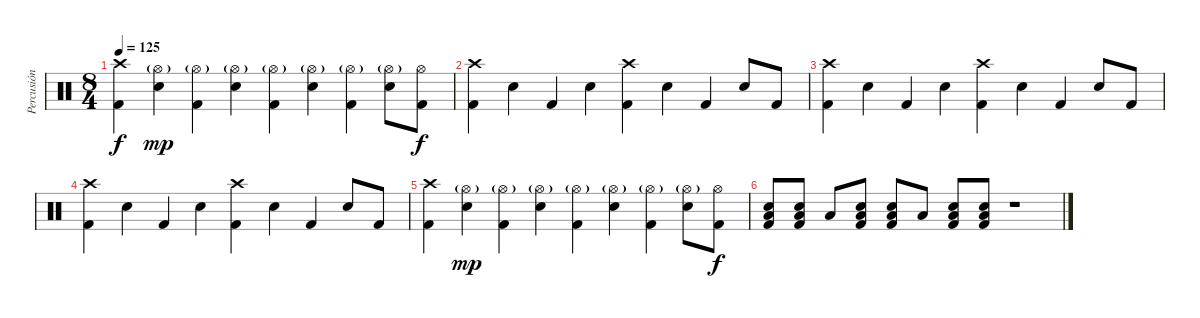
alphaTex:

\track ("Percusión" "Percusión") {instrument percussion}
\staff {score}
\articulation defaults
\ts (8 4)
\tempo 125
\clef neutral
\ks c
("Crash high (hit)" "Kick (hit) 2").4{dy f} ("Hi-Hat (open)"{g} "Snare (hit) 2").4{dy mp} ("Hi-Hat (open)"{g} "Kick (hit) 2").4 ("Hi-Hat (open)"{g} "Snare (hit) 2").4 ("Hi-Hat (open)"{g} "Kick (hit) 2").4 ("Hi-Hat (open)"{g} "Snare (hit) 2").4 ("Hi-Hat (open)"{g} "Kick (hit) 2").4 ("Hi-Hat (open)"{g} "Snare (hit) 2").8 ("Hi-Hat (open)" "Kick (hit) 2").8{dy f} |
("Crash high (hit)" "Kick (hit) 2").4 "Snare (hit) 2".4 "Kick (hit) 2".4 "Snare (hit) 2".4 ("Crash high (hit)" "Kick (hit) 2").4 "Snare (hit) 2".4 "Kick (hit) 2".4 "Snare (hit) 2".8 "Kick (hit) 2".8 |
("Crash high (hit)" "Kick (hit) 2").4 "Snare (hit) 2".4 "Kick (hit) 2".4 "Snare (hit) 2".4 ("Crash high (hit)" "Kick (hit) 2").4 "Snare (hit) 2".4 "Kick (hit) 2".4 "Snare (hit) 2".8 "Kick (hit) 2".8 |
("Crash high (hit)" "Kick (hit) 2").4 "Snare (hit) 2".4 "Kick (hit) 2".4 "Snare (hit) 2".4 ("Crash high (hit)" "Kick (hit) 2").4 "Snare (hit) 2".4 "Kick (hit) 2".4 "Snare (hit) 2".8 "Kick (hit) 2".8 |
("Crash high (hit)" "Kick (hit) 2").4 ("Hi-Hat (open)"{g} "Snare (hit) 2").4{dy mp} ("Hi-Hat (open)"{g} "Kick (hit) 2").4 ("Hi-Hat (open)"{g} "Snare (hit) 2").4 ("Hi-Hat (open)"{g} "Kick (hit) 2").4 ("Hi-Hat (open)"{g} "Snare (hit) 2").4 ("Hi-Hat (open)"{g} "Kick (hit) 2").4 ("Hi-Hat (open)"{g} "Snare (hit) 2").8 ("Hi-Hat (open)" "Kick (hit) 2").8{dy f} |
("Snare (hit) 2" "Kick (hit) 2" "Low Tom (hit)").8 ("Snare (hit) 2" "Kick (hit) 2" "Low Tom (hit)").8 "Low Tom (hit)".8 ("Snare (hit) 2" "Kick (hit) 2" "Low Tom (hit)").8 ("Snare (hit) 2" "Kick (hit) 2" "Low Tom (hit)").8 "Low Tom (hit)".8 ("Snare (hit) 2" "Kick (hit) 2" "Low Tom (hit)").8 ("Snare (hit) 2" "Kick (hit) 2" "Low Tom (hit)").8 r.1
